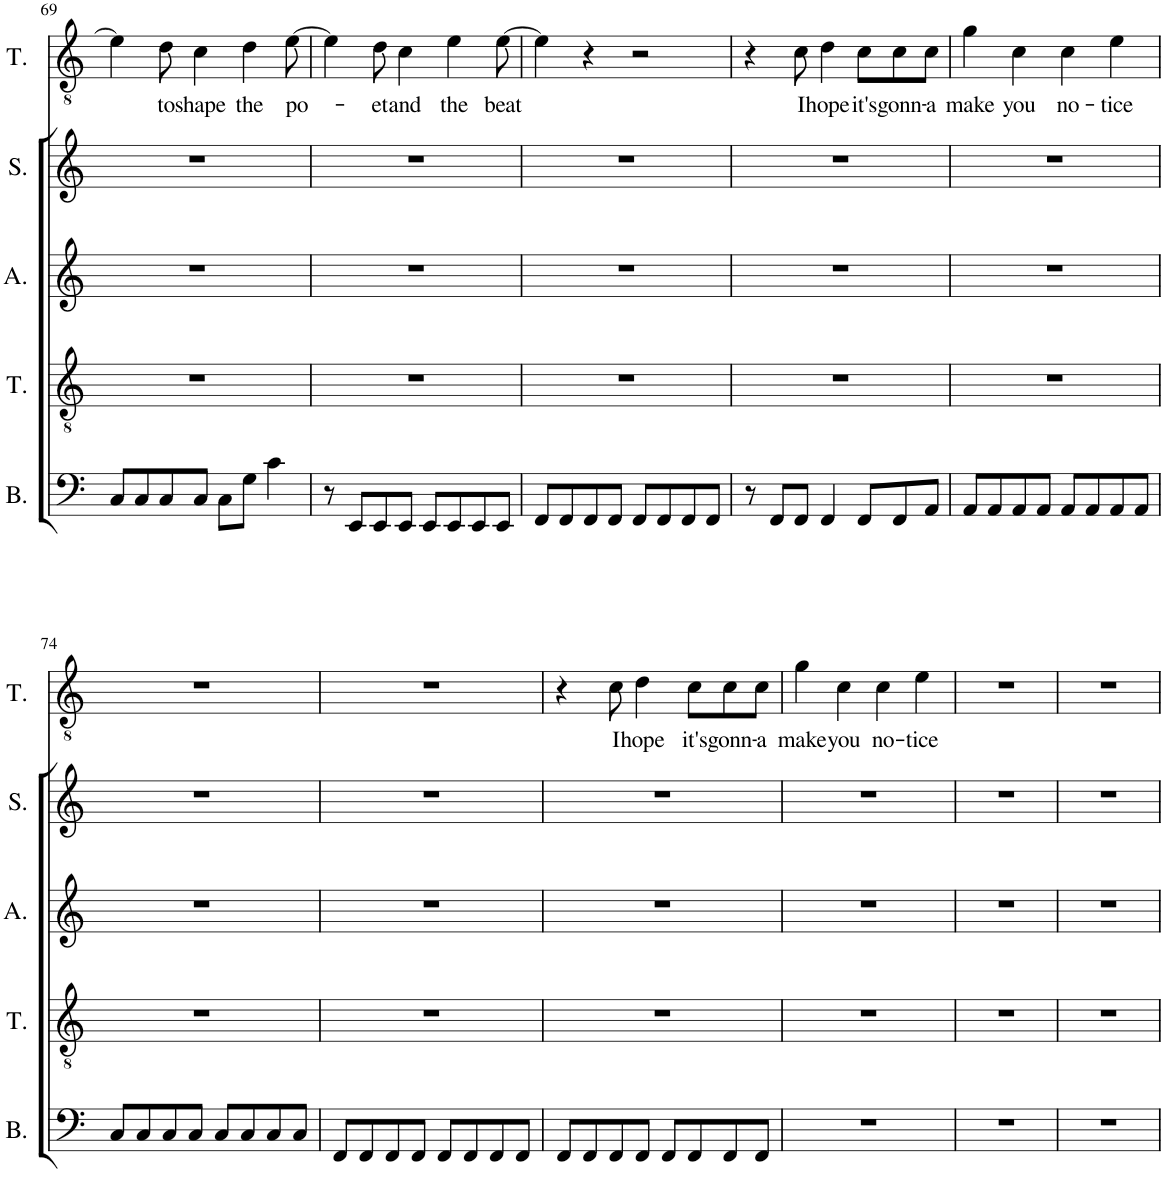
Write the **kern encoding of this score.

**kern	**kern	**kern	**kern	**kern	**text
*part5	*part4	*part3	*part2	*part1	*part1
*staff5	*staff4	*staff3	*staff2	*staff1	*staff1
*I"Bass	*I"Tenor	*I"Alto	*I"Soprano	*I"Tenor	*
*I'B.	*I'T.	*I'A.	*I'S.	*I'T.	*
!!LO:PB:g=z
*clefF4	*clefGv2	*clefG2	*clefG2	*clefGv2	*
*k[]	*k[]	*k[]	*k[]	*k[]	*
*M4/4	*M4/4	*M4/4	*M4/4	*M4/4	*
=69	=69	=69	=69	=69	=69
8C/L	1r	1r	1r	4e\]	.
8C/	.	.	.	.	.
!	!	!	!	!	!LO:LY:b
8C/	.	.	.	8d\	to
!	!	!	!	!	!LO:LY:b
8C/J	.	.	.	4c\	shape
8C\L	.	.	.	.	.
!	!	!	!	!	!LO:LY:b
8G\J	.	.	.	4d\	the
4c\	.	.	.	.	.
!	!	!	!	!	!LO:LY:b
.	.	.	.	[8e\	po-
=70	=70	=70	=70	=70	=70
8r	1r	1r	1r	4e\]	.
8EE/L	.	.	.	.	.
!	!	!	!	!	!LO:LY:b
8EE/	.	.	.	8d\	-et
!	!	!	!	!	!LO:LY:b
8EE/J	.	.	.	4c\	and
8EE/L	.	.	.	.	.
!	!	!	!	!	!LO:LY:b
8EE/	.	.	.	4e\	the
8EE/	.	.	.	.	.
!	!	!	!	!	!LO:LY:b
8EE/J	.	.	.	[8e\	beat
=71	=71	=71	=71	=71	=71
8FF/L	1r	1r	1r	4e\]	.
8FF/	.	.	.	.	.
8FF/	.	.	.	4r	.
8FF/J	.	.	.	.	.
8FF/L	.	.	.	2r	.
8FF/	.	.	.	.	.
8FF/	.	.	.	.	.
8FF/J	.	.	.	.	.
=72	=72	=72	=72	=72	=72
8r	1r	1r	1r	4r	.
8FF/L	.	.	.	.	.
!	!	!	!	!	!LO:LY:b
8FF/J	.	.	.	8c\	I
!	!	!	!	!	!LO:LY:b
4FF/	.	.	.	4d\	hope
!	!	!	!	!	!LO:LY:b
8FF/L	.	.	.	8c\L	it's
!	!	!	!	!	!LO:LY:b
8FF/	.	.	.	8c\	gonn-
!	!	!	!	!	!LO:LY:b
8AA/J	.	.	.	8c\J	-a
=73	=73	=73	=73	=73	=73
!	!	!	!	!	!LO:LY:b
8AA/L	1r	1r	1r	4g\	make
8AA/	.	.	.	.	.
!	!	!	!	!	!LO:LY:b
8AA/	.	.	.	4c\	you
8AA/J	.	.	.	.	.
!	!	!	!	!	!LO:LY:b
8AA/L	.	.	.	4c\	no-
8AA/	.	.	.	.	.
!	!	!	!	!	!LO:LY:b
8AA/	.	.	.	4e\	-tice
8AA/J	.	.	.	.	.
!!LO:LB:g=z
=74	=74	=74	=74	=74	=74
8C/L	1r	1r	1r	1r	.
8C/	.	.	.	.	.
8C/	.	.	.	.	.
8C/J	.	.	.	.	.
8C/L	.	.	.	.	.
8C/	.	.	.	.	.
8C/	.	.	.	.	.
8C/J	.	.	.	.	.
=75	=75	=75	=75	=75	=75
8FF/L	1r	1r	1r	1r	.
8FF/	.	.	.	.	.
8FF/	.	.	.	.	.
8FF/J	.	.	.	.	.
8FF/L	.	.	.	.	.
8FF/	.	.	.	.	.
8FF/	.	.	.	.	.
8FF/J	.	.	.	.	.
=76	=76	=76	=76	=76	=76
8FF/L	1r	1r	1r	4r	.
8FF/	.	.	.	.	.
!	!	!	!	!	!LO:LY:b
8FF/	.	.	.	8c\	I
!	!	!	!	!	!LO:LY:b
8FF/J	.	.	.	4d\	hope
8FF/L	.	.	.	.	.
!	!	!	!	!	!LO:LY:b
8FF/	.	.	.	8c\L	it's
!	!	!	!	!	!LO:LY:b
8FF/	.	.	.	8c\	gonn-
!	!	!	!	!	!LO:LY:b
8FF/J	.	.	.	8c\J	-a
=77	=77	=77	=77	=77	=77
!	!	!	!	!	!LO:LY:b
1r	1r	1r	1r	4g\	make
!	!	!	!	!	!LO:LY:b
.	.	.	.	4c\	you
!	!	!	!	!	!LO:LY:b
.	.	.	.	4c\	no-
!	!	!	!	!	!LO:LY:b
.	.	.	.	4e\	-tice
=78	=78	=78	=78	=78	=78
1r	1r	1r	1r	1r	.
=79	=79	=79	=79	=79	=79
1r	1r	1r	1r	1r	.
=	=	=	=	=	=
*-	*-	*-	*-	*-	*-
